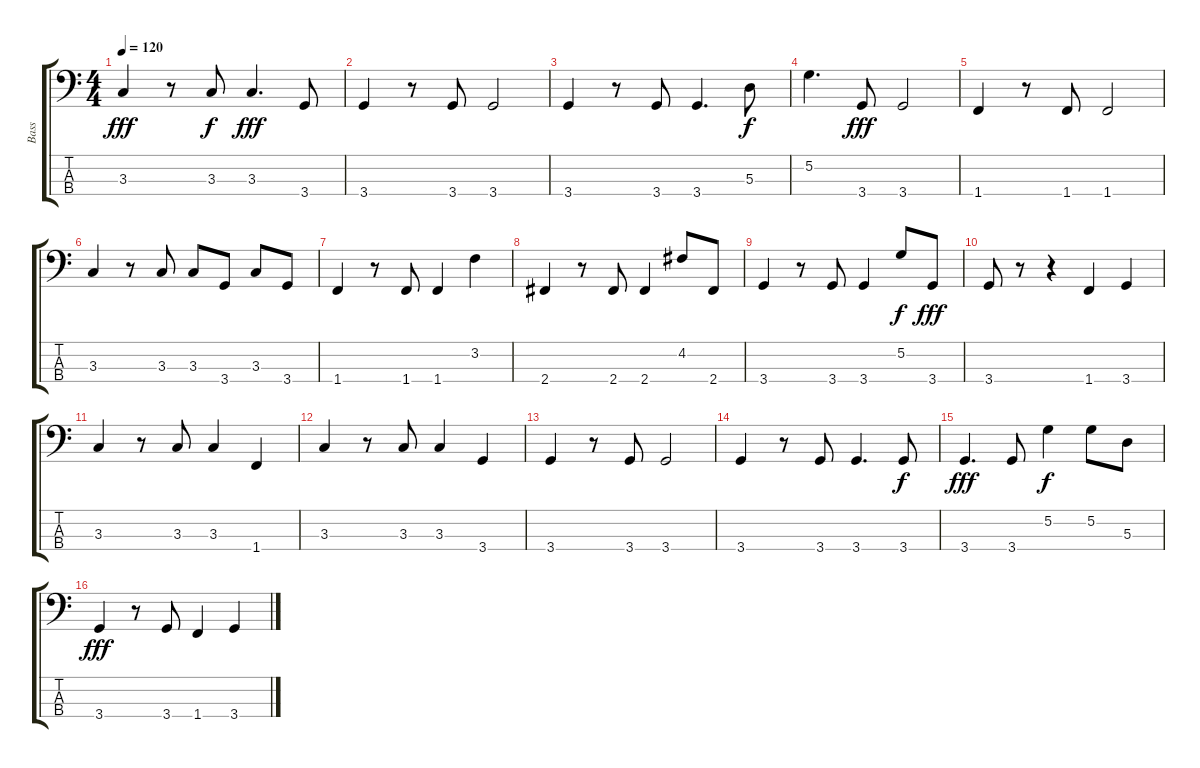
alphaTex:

\track ("Bass" "Bass") {instrument acousticbass}
\staff {score tabs}
\tuning (G2 D2 A1 E1) {hide}
\ts (4 4)
\tempo 120
\clef f4
\ks c
3.3.4{dy fff} r.8 3.3.8{dy f} 3.3.4{d dy fff} 3.4.8 |
3.4.4 r.8 3.4.8 3.4.2 |
3.4.4 r.8 3.4.8 3.4.4{d} 5.3.8{dy f} |
5.2.4{d} 3.4.8{dy fff} 3.4.2 |
1.4.4 r.8 1.4.8 1.4.2 |
3.3.4 r.8 3.3.8 3.3.8 3.4.8 3.3.8 3.4.8 |
1.4.4 r.8 1.4.8 1.4.4 3.2.4 |
2.4.4 r.8 2.4.8 2.4.4 4.2.8 2.4.8 |
3.4.4 r.8 3.4.8 3.4.4 5.2.8{dy f} 3.4.8{dy fff} |
3.4.8 r.8 r.4 1.4.4 3.4.4 |
3.3.4 r.8 3.3.8 3.3.4 1.4.4 |
3.3.4 r.8 3.3.8 3.3.4 3.4.4 |
3.4.4 r.8 3.4.8 3.4.2 |
3.4.4 r.8 3.4.8 3.4.4{d} 3.4.8{dy f} |
3.4.4{d dy fff} 3.4.8 5.2.4{dy f} 5.2.8 5.3.8 |
3.4.4{dy fff} r.8 3.4.8 1.4.4 3.4.4
